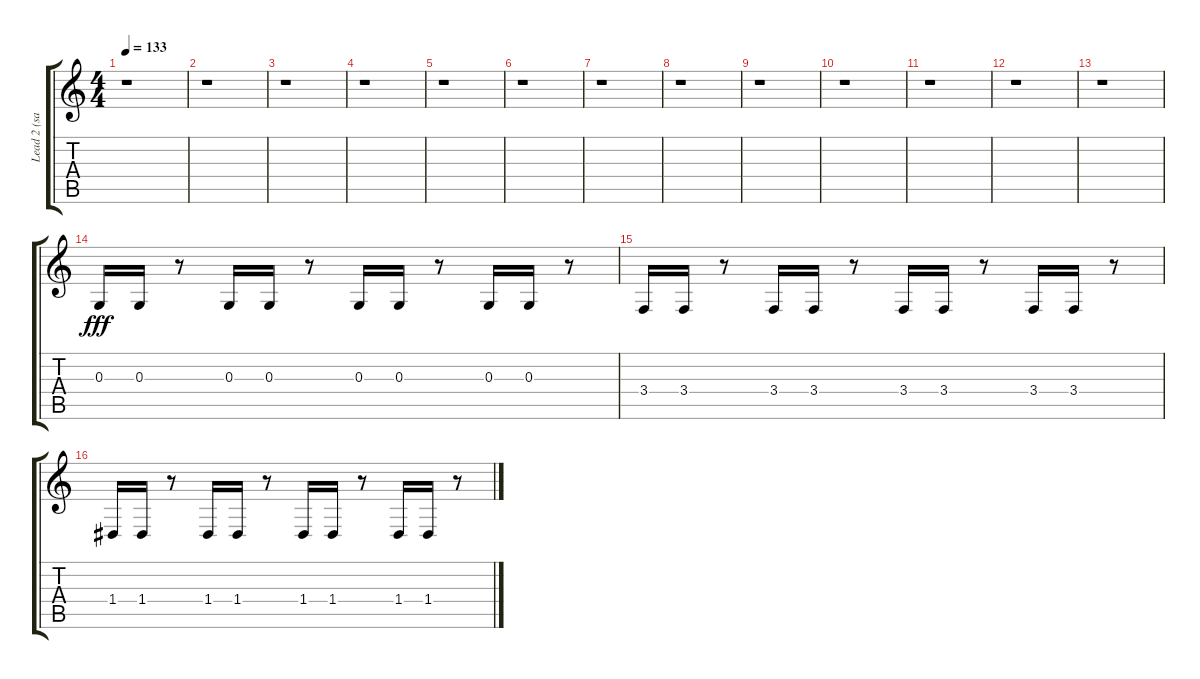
\track ("Lead 2 (sawtooth)" "Lead 2 (sa") {instrument lead2sawtooth}
\staff {score tabs}
\tuning (E4 B3 G3 D3 A2 E2) {hide}
\ts (4 4)
\tempo 133
\clef g2
\ks c
r.1{dy fff} |
r.1 |
r.1 |
r.1 |
r.1 |
r.1 |
r.1 |
r.1 |
r.1 |
r.1 |
r.1 |
r.1 |
r.1 |
0.3.16 0.3.16 r.8 0.3.16 0.3.16 r.8 0.3.16 0.3.16 r.8 0.3.16 0.3.16 r.8 |
3.4.16 3.4.16 r.8 3.4.16 3.4.16 r.8 3.4.16 3.4.16 r.8 3.4.16 3.4.16 r.8 |
1.4.16 1.4.16 r.8 1.4.16 1.4.16 r.8 1.4.16 1.4.16 r.8 1.4.16 1.4.16 r.8
